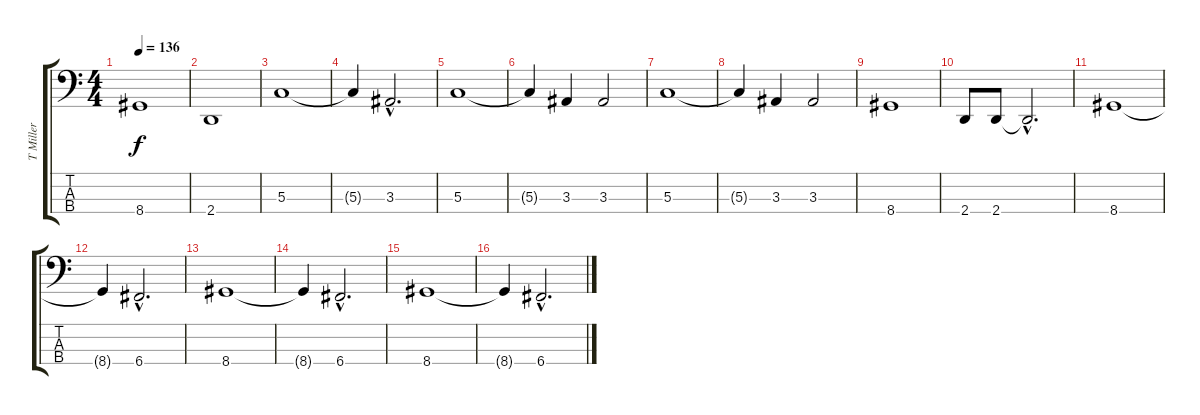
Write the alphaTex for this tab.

\track ("T Miller" "T Miller") {instrument electricbassfinger}
\staff {score tabs}
\tuning (F2 C2 G1 C1) {hide}
\ts (4 4)
\tempo 136
\clef f4
\ks c
8.4.1{dy f} |
2.4.1 |
5.3.1 |
5.3{t}.4 3.3{hac}.2{d} |
5.3.1 |
5.3{t}.4 3.3.4 3.3.2 |
5.3.1 |
5.3{t}.4 3.3.4 3.3.2 |
8.4.1 |
2.4.8 2.4.8 2.4{hac t}.2{d} |
8.4.1 |
8.4{t}.4 6.4{hac}.2{d} |
8.4.1 |
8.4{t}.4 6.4{hac}.2{d} |
8.4.1 |
8.4{t}.4 6.4{hac}.2{d}
